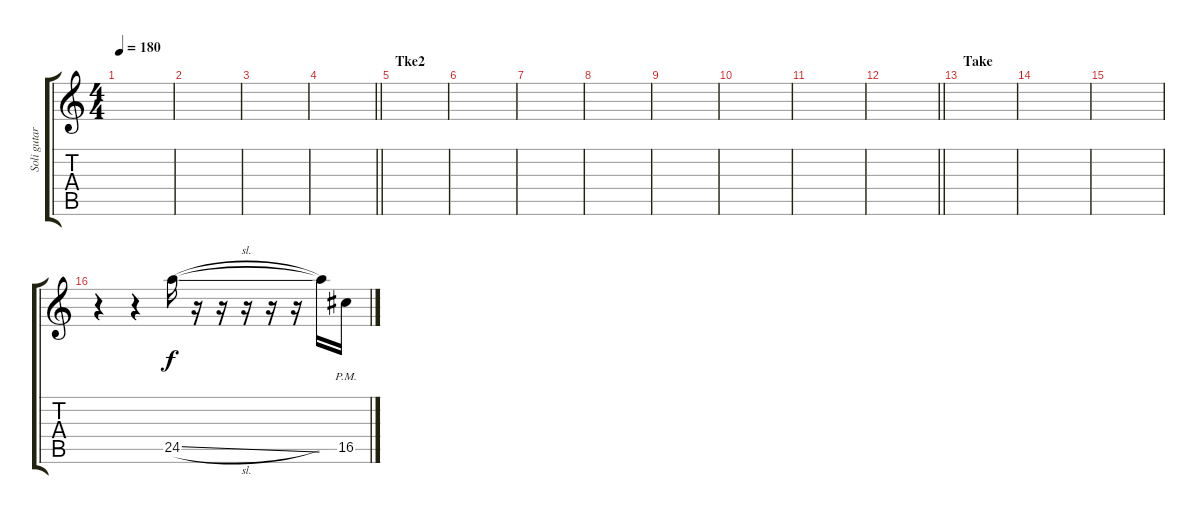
\track ("Soli gutarr" "Soli gutar") {instrument electricguitarclean}
\staff {score tabs}
\tuning (E4 B3 G3 D3 A2 E2) {hide}
\ts (4 4)
\tempo 180
\clef g2
\ks c
|
|
|
\barLineRight lightlight
|
\section ("" "Tke2")
|
|
|
|
|
|
|
\barLineRight lightlight
|
\section ("" "Take")
|
|
|
r.4 r.4 24.5{sl}.16 r.16 r.16 r.16 r.16 r.16 24.5{t}.16 16.5{pm}.16
